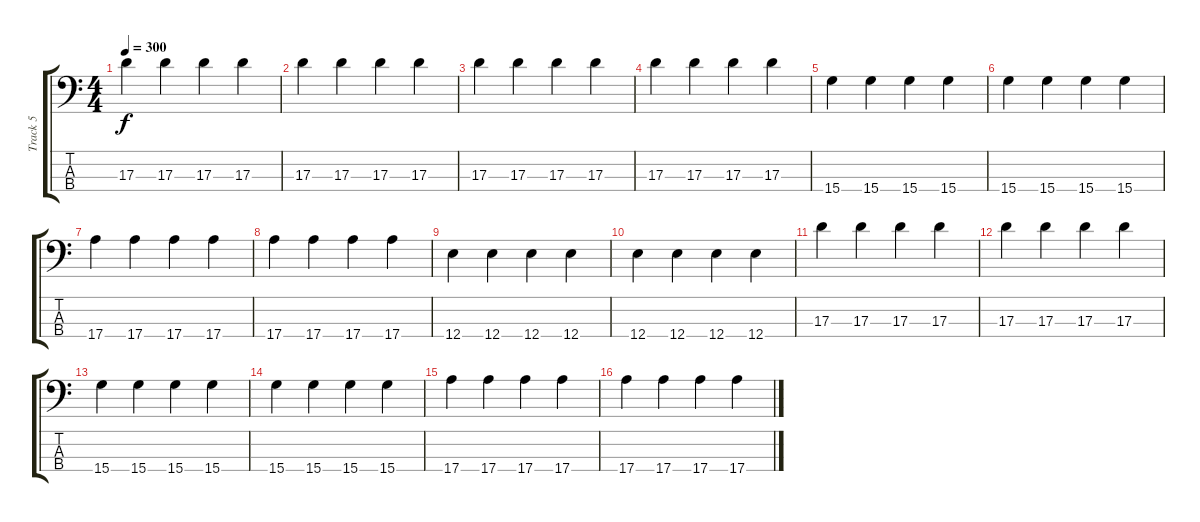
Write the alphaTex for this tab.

\track ("Track 5" "Track 5") {instrument electricbassfinger}
\staff {score tabs}
\tuning (G2 D2 A1 E1) {hide}
\ts (4 4)
\tempo 300
\clef f4
\ks c
17.3.4{dy f} 17.3.4 17.3.4 17.3.4 |
17.3.4 17.3.4 17.3.4 17.3.4 |
17.3.4 17.3.4 17.3.4 17.3.4 |
17.3.4 17.3.4 17.3.4 17.3.4 |
15.4.4 15.4.4 15.4.4 15.4.4 |
15.4.4 15.4.4 15.4.4 15.4.4 |
17.4.4 17.4.4 17.4.4 17.4.4 |
17.4.4 17.4.4 17.4.4 17.4.4 |
12.4.4 12.4.4 12.4.4 12.4.4 |
12.4.4 12.4.4 12.4.4 12.4.4 |
17.3.4 17.3.4 17.3.4 17.3.4 |
17.3.4 17.3.4 17.3.4 17.3.4 |
15.4.4 15.4.4 15.4.4 15.4.4 |
15.4.4 15.4.4 15.4.4 15.4.4 |
17.4.4 17.4.4 17.4.4 17.4.4 |
17.4.4 17.4.4 17.4.4 17.4.4
